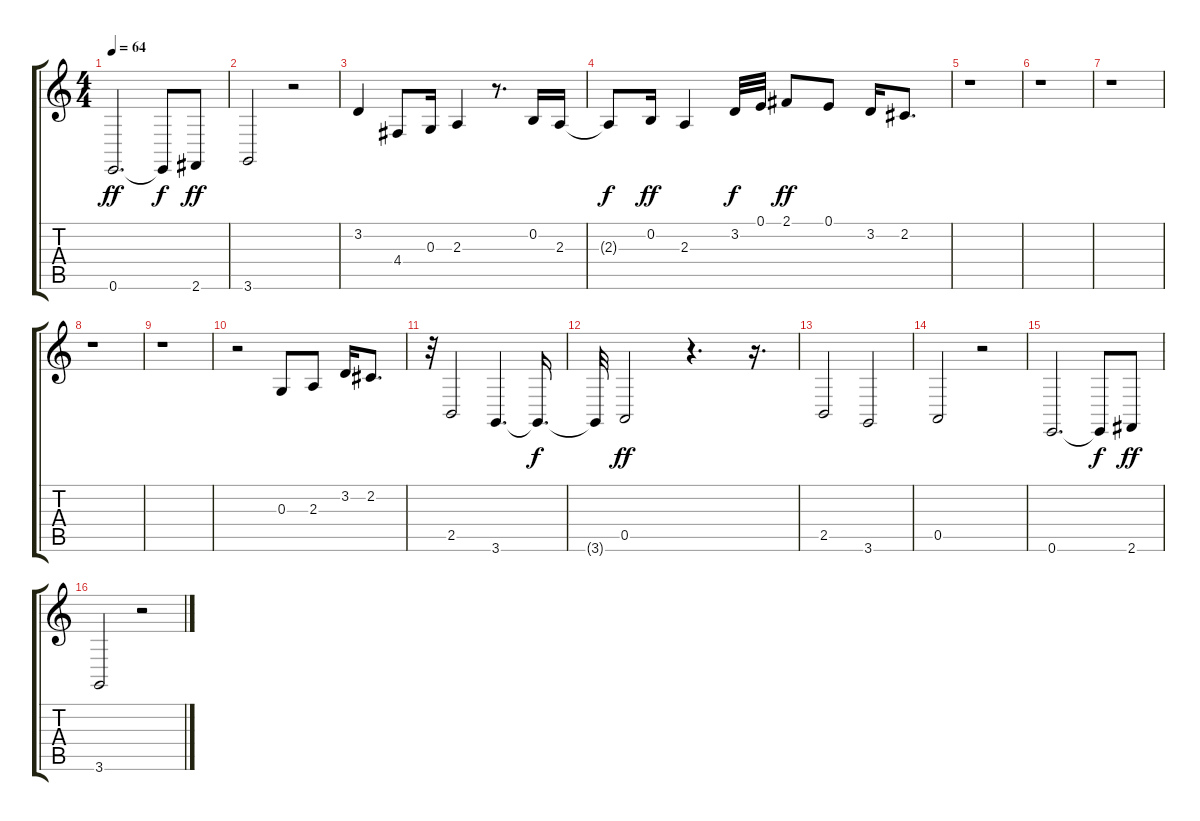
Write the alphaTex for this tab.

\track "" {instrument cello}
\staff {score tabs}
\tuning (E4 B3 G3 D3 A2 E2) {hide}
\ts (4 4)
\tempo 64
\clef g2
\ks c
0.6.2{d dy ff} 0.6{t}.8{dy f} 2.6.8{dy ff} |
3.6.2 r.2 |
3.2.4 4.4.8 0.3.16 2.3.4 r.8{d} 0.2.16 2.3.16 |
2.3{t}.8{dy f} 0.2.16{dy ff} 2.3.4 3.2.32{dy f} 0.1.32 2.1.8{dy ff} 0.1.8 3.2.16 2.2.8{d} |
r.1 |
r.1 |
r.1 |
r.1 |
r.1 |
r.2 0.3.8 2.3.8 3.2.16 2.2.8{d} |
r.32 2.5.2 3.6.4{d} 3.6{t}.16{d dy f} |
3.6{t}.32 0.5.2{dy ff} r.4{d} r.16{d} |
2.5.2 3.6.2 |
0.5.2 r.2 |
0.6.2{d} 0.6{t}.8{dy f} 2.6.8{dy ff} |
3.6.2 r.2
